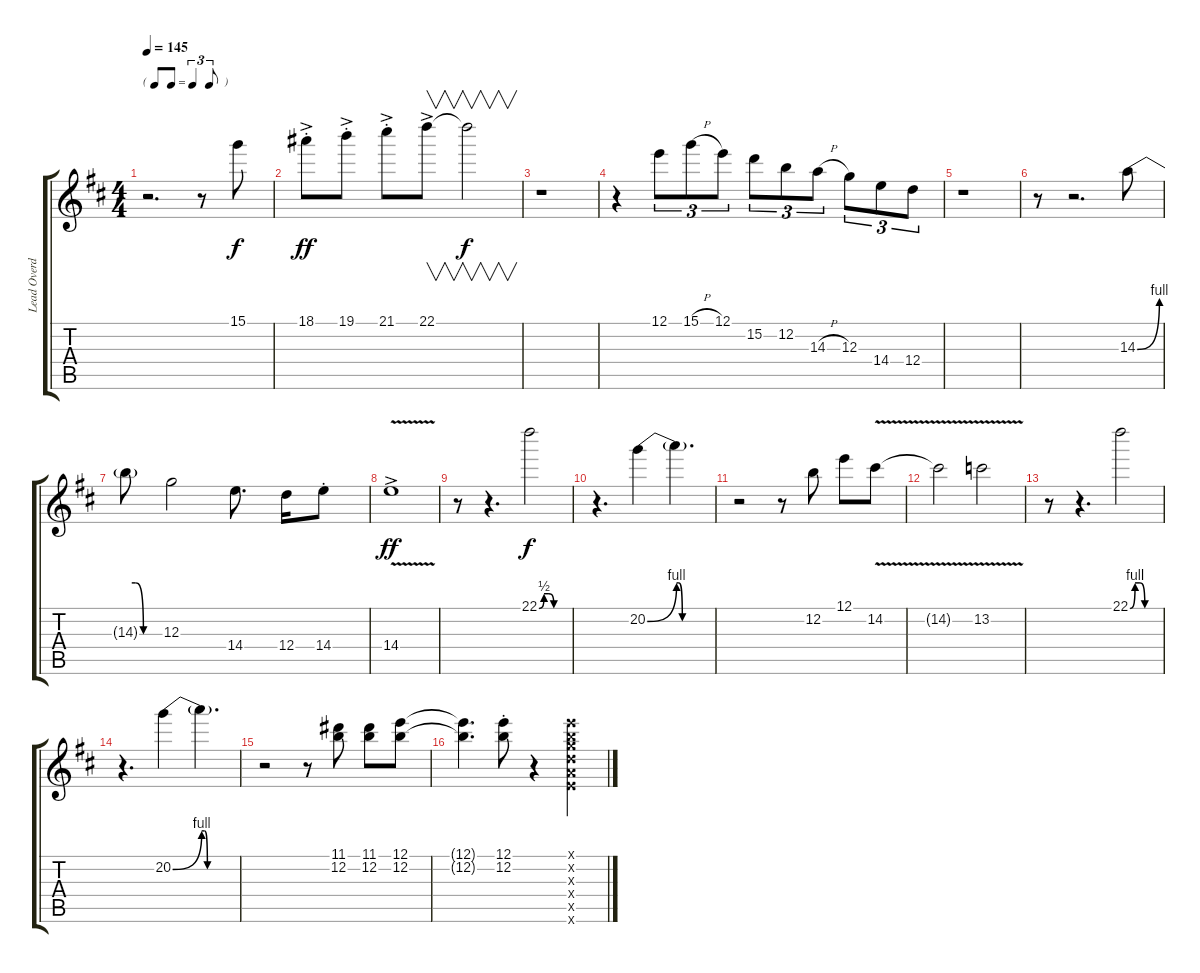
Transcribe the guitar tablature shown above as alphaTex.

\track ("Lead Overdriven" "Lead Overd") {instrument overdrivenguitar}
\staff {score tabs}
\tuning (E4 B3 G3 D3 A2 E2) {hide}
\ts (4 4)
\tf triplet8th
\tempo 145
\clef g2
\ks d
r.2{d dy f} r.8 15.1.8 |
18.1{ac st}.8{dy ff} 19.1{ac st}.8 21.1{ac st}.8 22.1{ac}.8{v} 22.1{t}.2{v dy f} |
r.1 |
r.4 12.1.8{tu (3 2)} 15.1{h}.8{tu (3 2)} 12.1.8{tu (3 2)} 15.2.8{tu (3 2)} 12.2.8{tu (3 2)} 14.3{h}.8{tu (3 2)} 12.3.8{tu (3 2)} 14.4.8{tu (3 2)} 12.4.8{tu (3 2)} |
r.1 |
r.8 r.2{d} 14.3{be (bend 0 0 60 4)}.8 |
14.3{be (custom 0 4 15 4 30 0 60 0) t}.8 12.3.2 14.4.8{d} 12.4.16 14.4{st}.8 |
14.4{v ac}.1{dy ff} |
r.8 r.4{d} 22.1{be (custom 0 0 10 2 20 2 30 0 60 0)}.2{dy f} |
r.4{d} 20.2{be (bend 0 0 60 4)}.4 20.2{be (custom 0 4 4 4 10 0 60 0) t}.4{d} |
r.2 r.8 12.2.8 12.1.8 14.2{v}.8 |
14.2{v t}.2 13.2{v}.2 |
r.8 r.4{d} 22.1{be (custom 0 0 10 4 20 4 30 0 60 0)}.2 |
r.4{d} 20.2{be (bend 0 0 60 4)}.4 20.2{be (custom 0 4 5 4 10 0 30 0 60 0) t}.4{d} |
r.2 r.8 (11.1 12.2).8 (11.1 12.2).8 (12.1 12.2).8 |
(12.1{t} 12.2{t}).4{d} (12.1{st} 12.2).8 r.4 (12.1{x} 12.2{x} 12.3{x} 12.4{x} 12.5{x} 12.6{x}).4
